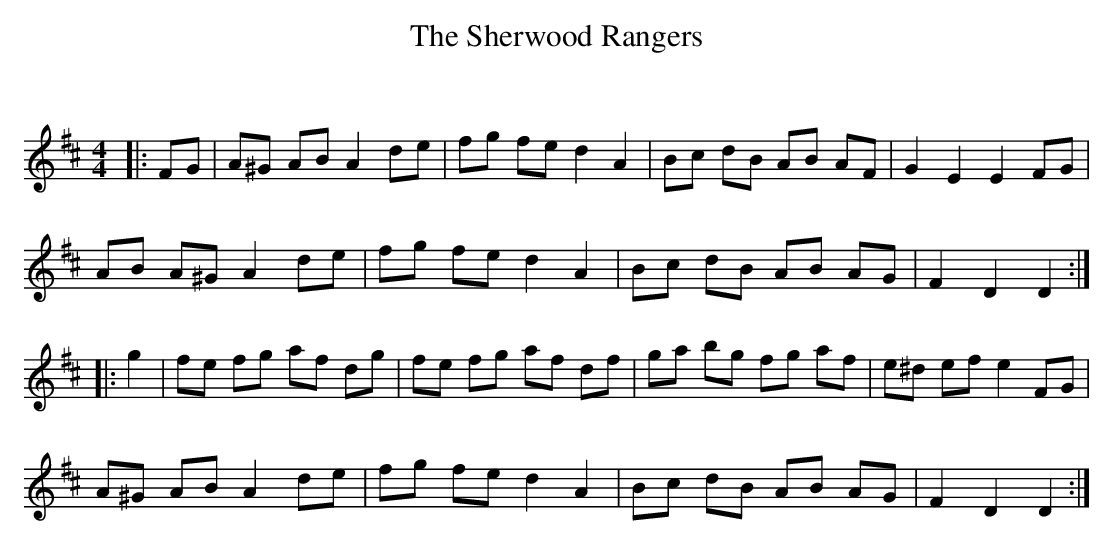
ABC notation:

X:1
T: The Sherwood Rangers
C:
Q: 232
K:D
M:4/4
L:1/8
|:FG|A^G AB A2 de|fg fe d2 A2|Bc dB AB AF|G2 E2 E2 FG|
AB A^G A2 de|fg fe d2 A2|Bc dB AB AG|F2 D2 D2:|
|:g2|fe fg af dg|fe fg af df|ga bg fg af|e^d ef e2 FG|
A^G AB A2 de|fg fe d2 A2|Bc dB AB AG|F2 D2 D2:|
